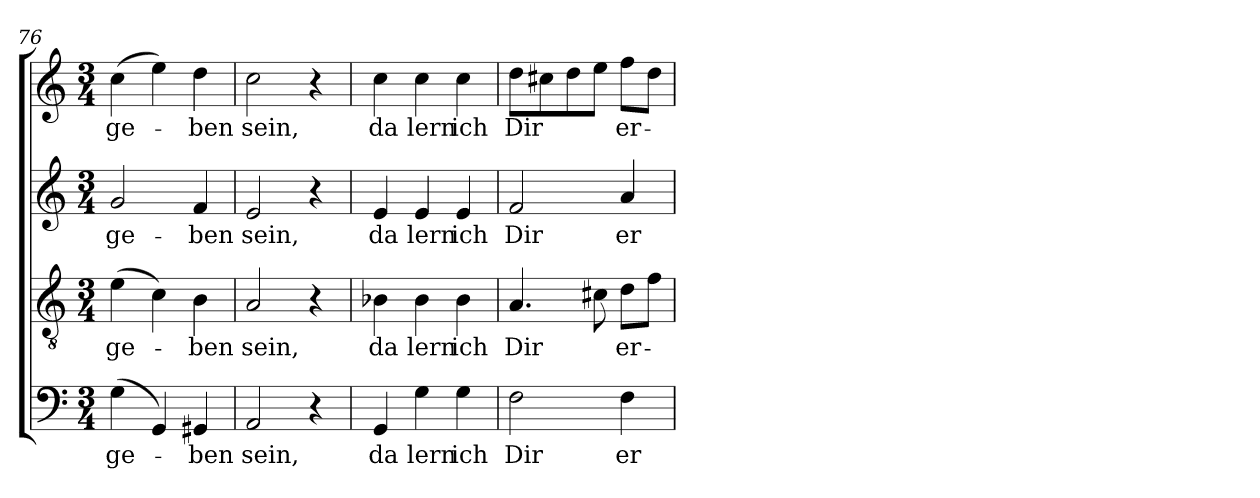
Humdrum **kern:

**kern	**text	**kern	**text	**kern	**text	**kern	**text
*part4	*part4	*part3	*part3	*part2	*part2	*part1	*part1
*staff4	*staff4	*staff3	*staff3	*staff2	*staff2	*staff1	*staff1
!!LO:LB:g=z
*clefF4	*	*clefGv2	*	*clefG2	*	*clefG2	*
*k[]	*	*k[]	*	*k[]	*	*k[]	*
*C:	*	*C:	*	*C:	*	*C:	*
*M3/4	*	*M3/4	*	*M3/4	*	*M3/4	*
=76	=76	=76	=76	=76	=76	=76	=76
!	!LO:LY:b	!	!LO:LY:b	!	!LO:LY:b	!	!LO:LY:b
(>4G\	-ge-	(>4e\	-ge-	2g/	-ge-	(>4cc\	-ge-
4GG/)	.	4c\)	.	.	.	4ee\)	.
!	!LO:LY:b	!	!LO:LY:b	!	!LO:LY:b	!	!LO:LY:b
4GG#X/	-ben	4B\	-ben	4f/	-ben	4dd\	-ben
=77	=77	=77	=77	=77	=77	=77	=77
!	!LO:LY:b	!	!LO:LY:b	!	!LO:LY:b	!	!LO:LY:b
2AA/	sein,	2A/	sein,	2e/	sein,	2cc\	sein,
4r	.	4r	.	4r	.	4r	.
=78	=78	=78	=78	=78	=78	=78	=78
!	!LO:LY:b	!	!LO:LY:b	!	!LO:LY:b	!	!LO:LY:b
4GG/	da	4B-X\	da	4e/	da	4cc\	da
!	!LO:LY:b	!	!LO:LY:b	!	!LO:LY:b	!	!LO:LY:b
4G\	lern	4B-\	lern	4e/	lern	4cc\	lern
!	!LO:LY:b	!	!LO:LY:b	!	!LO:LY:b	!	!LO:LY:b
4G\	ich	4B-\	ich	4e/	ich	4cc\	ich
=79	=79	=79	=79	=79	=79	=79	=79
!	!LO:LY:b	!	!LO:LY:b	!	!LO:LY:b	!	!LO:LY:b
2F\	Dir	4.A/	Dir	2f/	Dir	8dd\L	Dir
.	.	.	.	.	.	8cc#X\	.
.	.	.	.	.	.	8dd\	.
.	.	8c#X\	.	.	.	8ee\J	.
!	!LO:LY:b	!	!LO:LY:b	!	!LO:LY:b	!	!LO:LY:b
4F\	er-	8d\L	er-	4a/	er-	8ff\L	er-
.	.	8f\J	.	.	.	8dd\J	.
=	=	=	=	=	=	=	=
*-	*-	*-	*-	*-	*-	*-	*-
